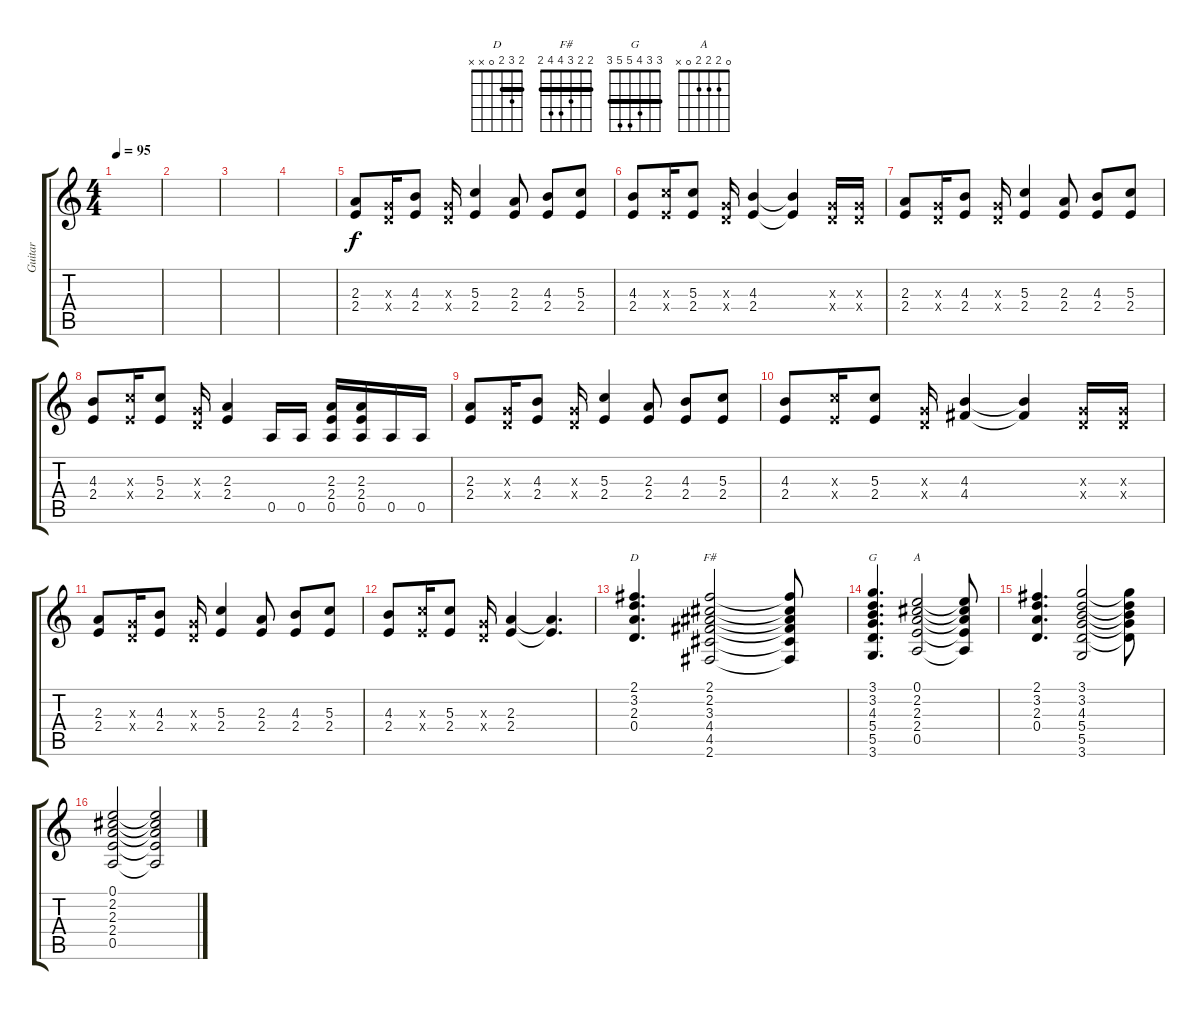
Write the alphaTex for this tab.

\track ("Guitar" "Guitar") {instrument distortionguitar}
\staff {score tabs}
\tuning (E4 B3 G3 D3 A2 E2) {hide}
\chord ("D" 2 3 2 0 x x) {barre 2}
\chord ("F#" 2 2 3 4 4 2) {barre 2}
\chord ("G" 3 3 4 5 5 3) {barre 3}
\chord ("A" 0 2 2 2 0 x)
\ts (4 4)
\tempo 95
\clef g2
\ks c
|
|
|
|
(2.3 2.4).8{volume 16 instrument distortionguitar} (0.3{x} 0.4{x}).16 (4.3 2.4).8 (0.3{x} 0.4{x}).16 (5.3 2.4).4 (2.3 2.4).8 (4.3 2.4).8 (5.3 2.4).8 |
(4.3 2.4).8 (5.3{x} 2.4{x}).16 (5.3 2.4).8 (0.3{x} 0.4{x}).16 (4.3 2.4).4 (4.3{t} 2.4{t}).4 (0.3{x} 0.4{x}).16 (0.3{x} 0.4{x}).16 |
(2.3 2.4).8 (0.3{x} 0.4{x}).16 (4.3 2.4).8 (0.3{x} 0.4{x}).16 (5.3 2.4).4 (2.3 2.4).8 (4.3 2.4).8 (5.3 2.4).8 |
(4.3 2.4).8 (5.3{x} 2.4{x}).16 (5.3 2.4).8 (0.3{x} 0.4{x}).16 (2.3 2.4).4 0.5.16 0.5.16 (2.3 2.4 0.5).16 (2.3 2.4 0.5).16 0.5.16 0.5.16 |
(2.3 2.4).8 (0.3{x} 0.4{x}).16 (4.3 2.4).8 (0.3{x} 0.4{x}).16 (5.3 2.4).4 (2.3 2.4).8 (4.3 2.4).8 (5.3 2.4).8 |
(4.3 2.4).8 (5.3{x} 2.4{x}).16 (5.3 2.4).8 (0.3{x} 0.4{x}).16 (4.3 4.4).4 (4.3{t} 4.4{t}).4 (0.3{x} 0.4{x}).16 (0.3{x} 0.4{x}).16 |
(2.3 2.4).8 (0.3{x} 0.4{x}).16 (4.3 2.4).8 (0.3{x} 0.4{x}).16 (5.3 2.4).4 (2.3 2.4).8 (4.3 2.4).8 (5.3 2.4).8 |
(4.3 2.4).8 (5.3{x} 2.4{x}).16 (5.3 2.4).8 (0.3{x} 0.4{x}).16 (2.3 2.4).4 (2.3{t} 2.4{t}).4{d} |
(2.1 3.2 2.3 0.4).4{d ch "D" instrument overdrivenguitar} (2.1 2.2 3.3 4.4 4.5 2.6).2{ch "F#"} (2.1{t} 2.2{t} 3.3{t} 4.4{t} 4.5{t} 2.6{t}).8 |
(3.1 3.2 4.3 5.4 5.5 3.6).4{d ch "G"} (0.1 2.2 2.3 2.4 0.5).2{ch "A"} (0.1{t} 2.2{t} 2.3{t} 2.4{t} 0.5{t}).8 |
(2.1 3.2 2.3 0.4).4{d} (3.1 3.2 4.3 5.4 5.5 3.6).2 (3.1{t} 3.2{t} 4.3{t} 5.4{t} 5.5{t}).8 |
(0.1 2.2 2.3 2.4 0.5).2 (0.1{t} 2.2{t} 2.3{t} 2.4{t} 0.5{t}).2
